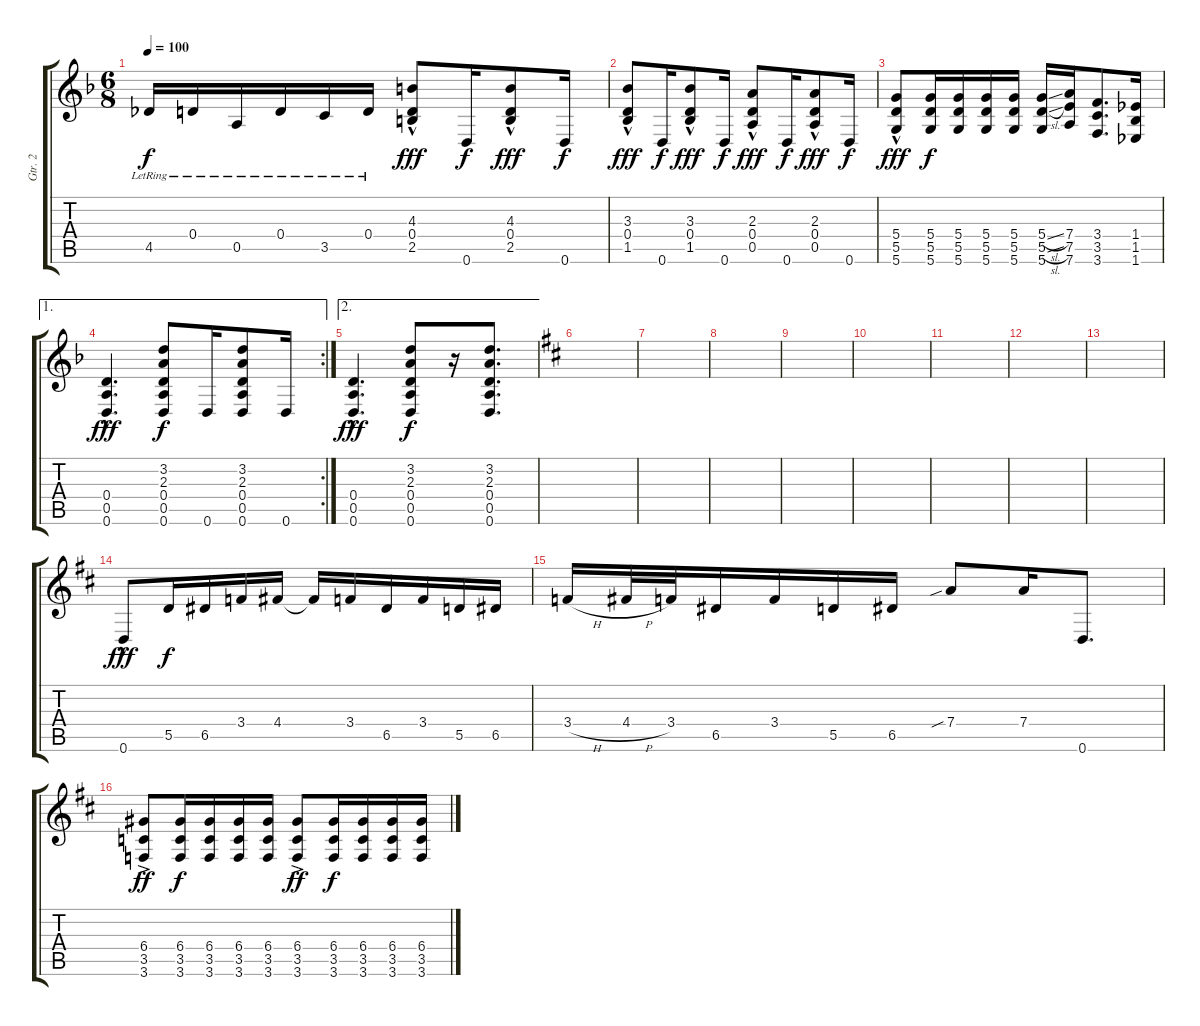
\track ("Gtr. 2" "Gtr. 2") {instrument overdrivenguitar}
\staff {score tabs}
\tuning (E4 B3 G3 D3 A2 D2) {hide}
\ts (6 8)
\tempo 100
\clef g2
\ks f
4.5{lr}.16{dy f} 0.4{lr}.16 0.5{lr}.16 0.4{lr}.16 3.5{lr}.16 0.4{lr}.16 (4.3{hac} 0.4 2.5{hac}).8{dy fff} 0.6.16{dy f} (4.3{hac} 0.4 2.5{hac}).8{dy fff} 0.6.16{dy f} |
(3.3{hac} 0.4 1.5{hac}).8{dy fff} 0.6.16{dy f} (3.3{hac} 0.4 1.5{hac}).8{dy fff} 0.6.16{dy f} (2.3{hac} 0.4 0.5{hac}).8{dy fff} 0.6.16{dy f} (2.3{hac} 0.4 0.5{hac}).8{dy fff} 0.6.16{dy f} |
(5.4{hac} 5.5{hac} 5.6{hac}).8{dy fff} (5.4 5.5 5.6).16{dy f} (5.4 5.5 5.6).16 (5.4 5.5 5.6).16 (5.4 5.5 5.6).16 (5.4{sl} 5.5{sl} 5.6).16 (7.4 7.5 7.6).16 (3.4 3.5 3.6).8{d} (1.4 1.5 1.6).16 |
\ae 1
\rc 2
(0.4{hac} 0.5{hac} 0.6{hac}).4{d dy fff} (3.2 2.3 0.4 0.5 0.6).8{dy f} 0.6.16 (3.2 2.3 0.4 0.5 0.6).8 0.6.16 |
\ae 2
(0.4{hac} 0.5{hac} 0.6{hac}).4{d dy fff} (3.2 2.3 0.4 0.5 0.6).8{dy f} r.16 (3.2 2.3 0.4 0.5 0.6).8{d} |
\ks d
|
|
|
|
|
|
|
|
0.6{hac}.8{dy fff} 5.5.16{dy f} 6.5.16 3.4.16 4.4.16 4.4{t}.16 3.4.16 6.5.16 3.4.16 5.5.16 6.5.16 |
3.4{h}.16 4.4{h}.32 3.4.32 6.5.16 3.4.16 5.5.16 6.5.16 7.4{sib}.8 7.4.16 0.6.8{d} |
(6.4{ac} 3.5{ac} 3.6{ac}).8{dy ff} (6.4 3.5 3.6).16{dy f} (6.4 3.5 3.6).16 (6.4 3.5 3.6).16 (6.4 3.5 3.6).16 (6.4{ac} 3.5{ac} 3.6{ac}).8{dy ff} (6.4 3.5 3.6).16{dy f} (6.4 3.5 3.6).16 (6.4 3.5 3.6).16 (6.4 3.5 3.6).16
